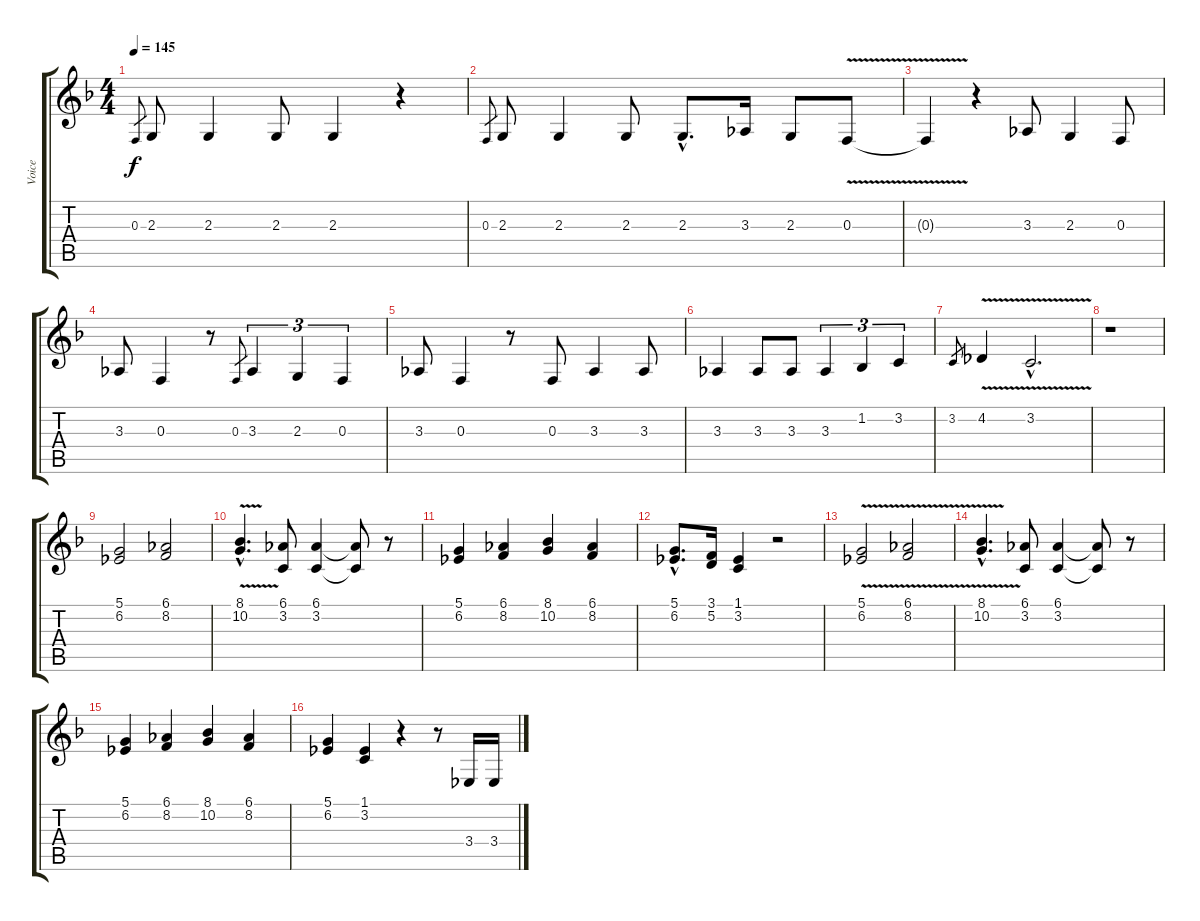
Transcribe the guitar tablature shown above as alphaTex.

\track ("Voice" "Voice") {instrument cello}
\staff {score tabs}
\tuning (D4 A3 F3 C3 G2 C2) {hide}
\ts (4 4)
\tempo 145
\clef g2
\ks f
0.3.8{gr dy f} 2.3.8 2.3.4 2.3.8 2.3.4 r.4 |
0.3.8{gr} 2.3.8 2.3.4 2.3.8 2.3{hac}.8{d} 3.3.16 2.3.8 0.3{v}.8 |
0.3{t}.4 r.4 3.3.8 2.3.4 0.3.8 |
3.3.8 0.3.4 r.8 0.3.8{gr} 3.3.4{tu (3 2)} 2.3.4{tu (3 2)} 0.3.4{tu (3 2)} |
3.3.8 0.3.4 r.8 0.3.8 3.3.4 3.3.8 |
3.3.4 3.3.8 3.3.8 3.3.4{tu (3 2)} 1.2.4{tu (3 2)} 3.2.4{tu (3 2)} |
3.2.8{gr} 4.2{v}.4 3.2{v hac}.2{d} |
r.1 |
(5.1 6.2).2 (6.1 8.2).2 |
(8.1{v hac} 10.2{v hac}).4{d} (6.1 3.2).8 (6.1 3.2).4 (6.1{t} 3.2{t}).8 r.8 |
(5.1 6.2).4 (6.1 8.2).4 (8.1 10.2).4 (6.1 8.2).4 |
(5.1{hac} 6.2{hac}).8{d} (3.1 5.2).16 (1.1 3.2).4 r.2 |
(5.1{v} 6.2{v}).2 (6.1{v} 8.2{v}).2 |
(8.1{v hac} 10.2{v hac}).4{d} (6.1 3.2).8 (6.1 3.2).4 (6.1{t} 3.2{t}).8 r.8 |
(5.1 6.2).4 (6.1 8.2).4 (8.1 10.2).4 (6.1 8.2).4 |
(5.1 6.2).4 (1.1 3.2).4 r.4 r.8 3.4.16 3.4.16
